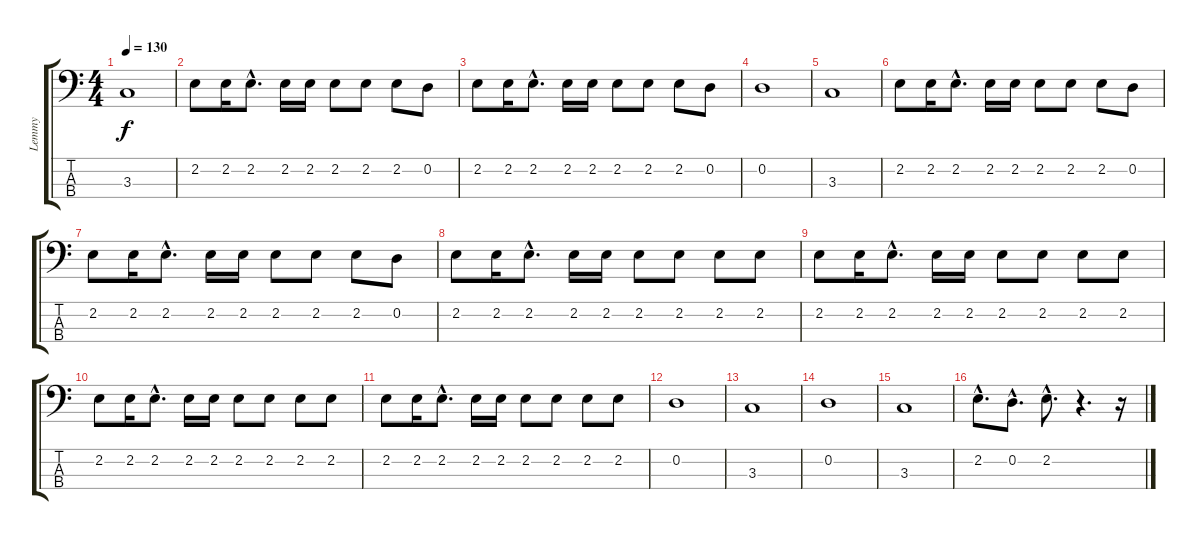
\track ("Lemmy" "Lemmy") {instrument electricbasspick}
\staff {score tabs}
\tuning (G2 D2 A1 E1) {hide}
\ts (4 4)
\tempo 130
\clef f4
\ks c
3.3.1{dy f} |
2.2.8 2.2.16 2.2{hac}.8{d} 2.2.16 2.2.16 2.2.8 2.2.8 2.2.8 0.2.8 |
2.2.8 2.2.16 2.2{hac}.8{d} 2.2.16 2.2.16 2.2.8 2.2.8 2.2.8 0.2.8 |
0.2.1 |
3.3.1 |
2.2.8 2.2.16 2.2{hac}.8{d} 2.2.16 2.2.16 2.2.8 2.2.8 2.2.8 0.2.8 |
2.2.8 2.2.16 2.2{hac}.8{d} 2.2.16 2.2.16 2.2.8 2.2.8 2.2.8 0.2.8 |
2.2.8 2.2.16 2.2{hac}.8{d} 2.2.16 2.2.16 2.2.8 2.2.8 2.2.8 2.2.8 |
2.2.8 2.2.16 2.2{hac}.8{d} 2.2.16 2.2.16 2.2.8 2.2.8 2.2.8 2.2.8 |
2.2.8 2.2.16 2.2{hac}.8{d} 2.2.16 2.2.16 2.2.8 2.2.8 2.2.8 2.2.8 |
2.2.8 2.2.16 2.2{hac}.8{d} 2.2.16 2.2.16 2.2.8 2.2.8 2.2.8 2.2.8 |
0.2.1 |
3.3.1 |
0.2.1 |
3.3.1 |
2.2{hac}.8{d} 0.2{hac}.8{d} 2.2{hac}.8{d} r.4{d} r.16
